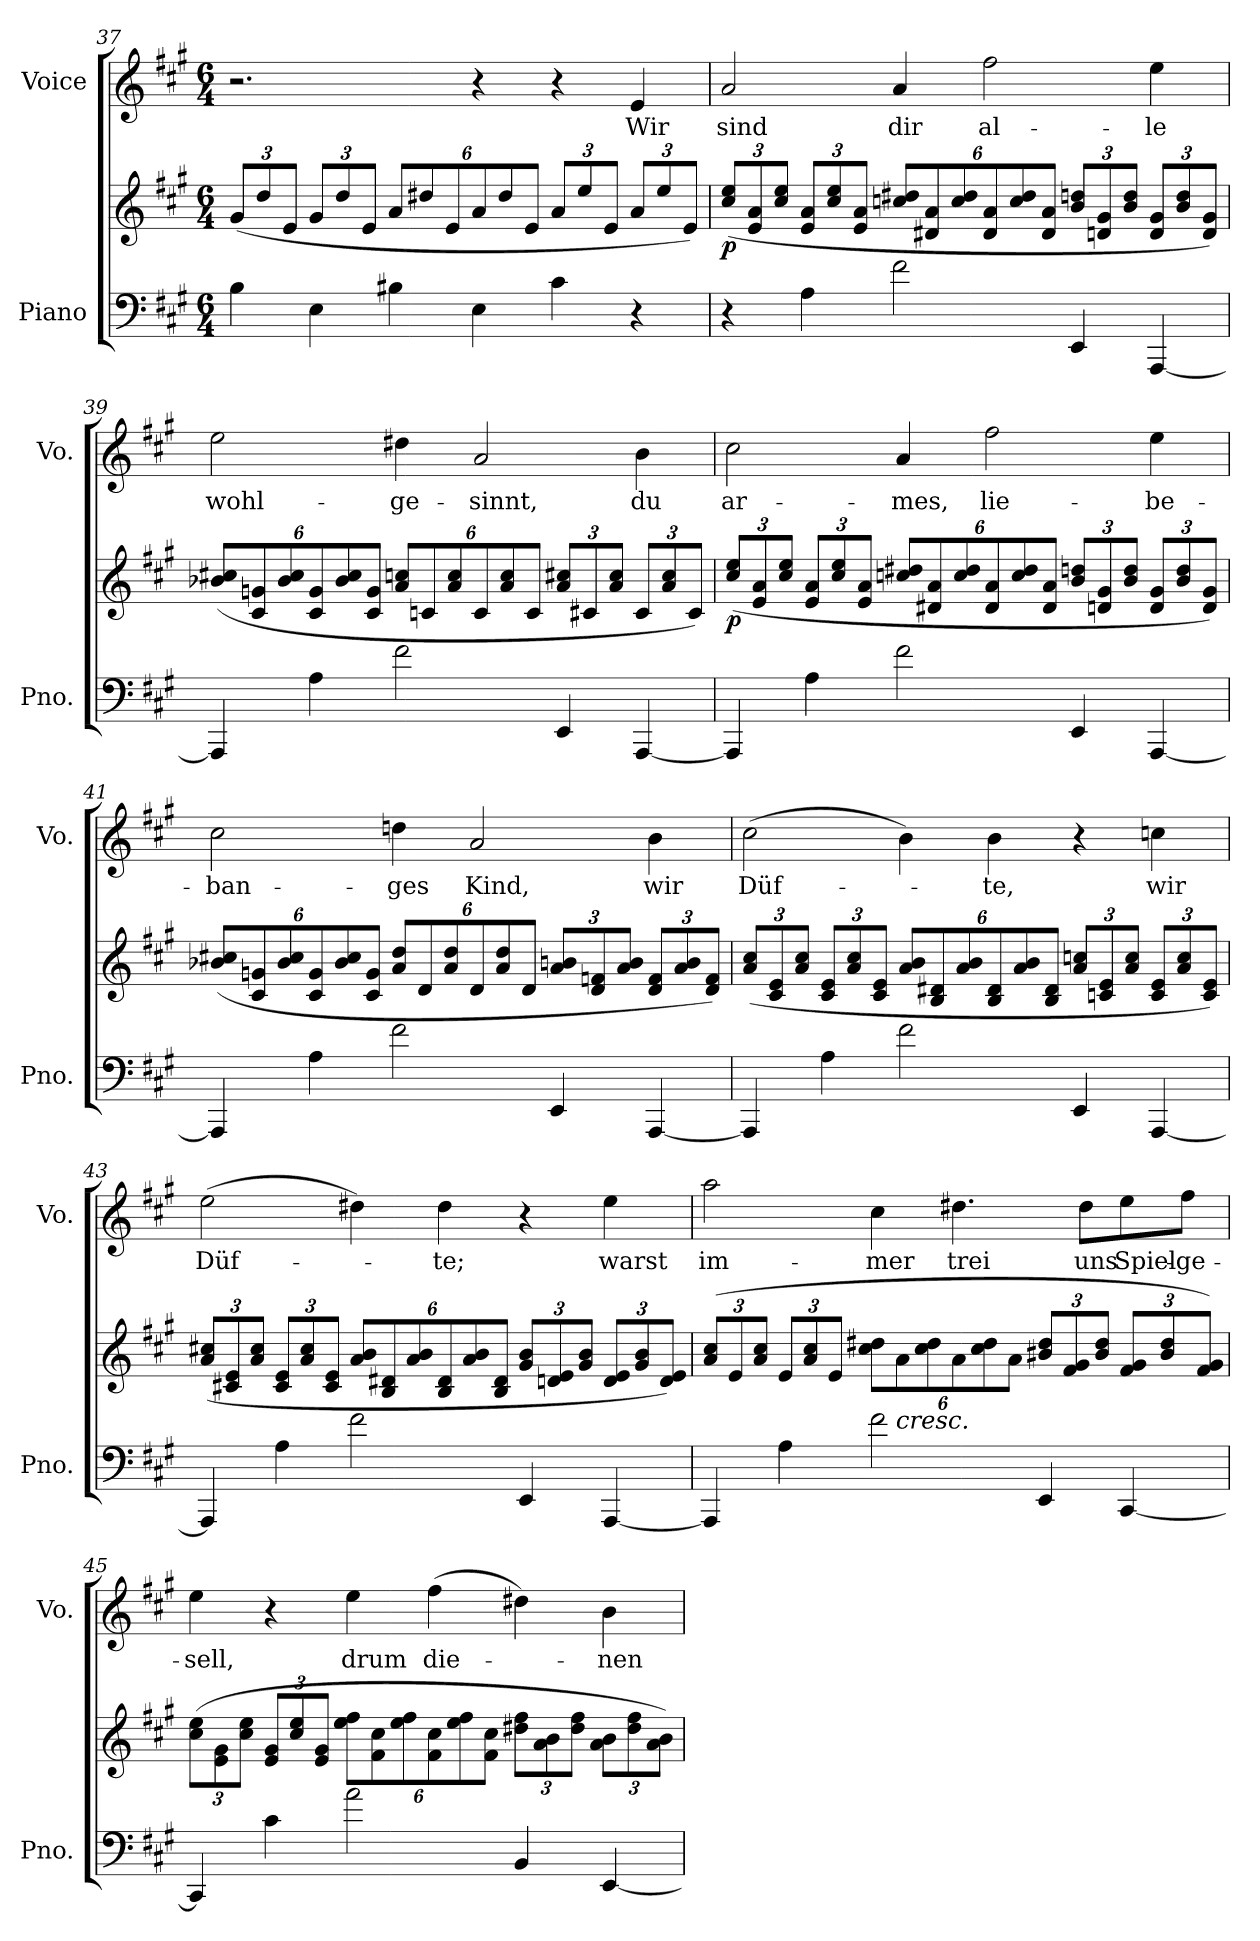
**kern	**kern	**dynam	**kern	**text
*part2	*part2	*part2	*part1	*part1
*staff3	*staff2	*staff2/3	*staff1	*staff1
*I"Piano	*	*	*I"Voice	*
*I'Pno.	*	*	*I'Vo.	*
*clefF4	*clefG2	*	*clefG2	*
*k[f#c#g#]	*k[f#c#g#]	*	*k[f#c#g#]	*
*M6/4	*M6/4	*	*M6/4	*
*	*Xbrackettup	*	*	*
=37	=37	=37	=37	=37
4B\	(>12g#/L	.	2.r	.
.	12dd/	.	.	.
.	12e/J	.	.	.
4E\	12g#/L	.	.	.
.	12dd/	.	.	.
.	12e/J	.	.	.
*	*brackettup	*	*	*
4B#X\	12a/L	.	.	.
.	12dd#X/	.	.	.
.	12e/	.	.	.
4E\	12a/	.	4r	.
.	12dd#/	.	.	.
.	12e/J	.	.	.
*	*Xbrackettup	*	*	*
4c#\	12a/L	.	4r	.
.	12ee/	.	.	.
.	12e/J	.	.	.
4r	12a/L	.	4e/	Wir
.	12ee/	.	.	.
.	12e/J)	.	.	.
=38	=38	=38	=38	=38
!	!	!LO:DY:b	!	!
4r	(>12cc#/ 12ee/L	p	2a/	sind
.	12e/ 12a/	.	.	.
.	12cc#/ 12ee/J	.	.	.
4A\	12e/ 12a/L	.	.	.
.	12cc#/ 12ee/	.	.	.
.	12e/ 12a/J	.	.	.
*	*brackettup	*	*	*
2f#\	12ccn/ 12dd#X/L	.	4a/	dir
.	12d#X/ 12a/	.	.	.
.	12cc/ 12dd#/	.	.	.
.	12d#/ 12a/	.	2ff#\	al-
.	12cc/ 12dd#/	.	.	.
.	12d#/ 12a/J	.	.	.
*	*Xbrackettup	*	*	*
4EE/	12b/ 12ddn/L	.	.	.
.	12dn/ 12g#/	.	.	.
.	12b/ 12dd/J	.	.	.
[4AAA/	12d/ 12g#/L	.	4ee\	-le
.	12b/ 12dd/	.	.	.
.	12d/ 12g#/J)	.	.	.
=39	=39	=39	=39	=39
*	*brackettup	*	*	*
4AAA/]	(>12b-X/ 12cc#X/L	.	2ee\	wohl-
.	12c#/ 12gn/	.	.	.
.	12b-/ 12cc#/	.	.	.
4A\	12c#/ 12g/	.	.	.
.	12b-/ 12cc#/	.	.	.
.	12c#/ 12g/J	.	.	.
2f#\	12a/ 12ccn/L	.	4dd#X\	-ge-
.	12cn/	.	.	.
.	12a/ 12cc/	.	.	.
.	12c/	.	2a/	-sinnt,
.	12a/ 12cc/	.	.	.
.	12c/J	.	.	.
*	*Xbrackettup	*	*	*
4EE/	12a/ 12cc#X/L	.	.	.
.	12c#X/	.	.	.
.	12a/ 12cc#/J	.	.	.
[4AAA/	12c#/L	.	4b\	du
.	12a/ 12cc#/	.	.	.
.	12c#/J)	.	.	.
=40	=40	=40	=40	=40
!	!	!LO:DY:b	!	!
4AAA/]	(>12cc#/ 12ee/L	p	2cc#\	ar-
.	12e/ 12a/	.	.	.
.	12cc#/ 12ee/J	.	.	.
4A\	12e/ 12a/L	.	.	.
.	12cc#/ 12ee/	.	.	.
.	12e/ 12a/J	.	.	.
*	*brackettup	*	*	*
2f#\	12ccn/ 12dd#X/L	.	4a/	-mes,
.	12d#X/ 12a/	.	.	.
.	12cc/ 12dd#/	.	.	.
.	12d#/ 12a/	.	2ff#\	lie-
.	12cc/ 12dd#/	.	.	.
.	12d#/ 12a/J	.	.	.
*	*Xbrackettup	*	*	*
4EE/	12b/ 12ddn/L	.	.	.
.	12dn/ 12g#/	.	.	.
.	12b/ 12dd/J	.	.	.
[4AAA/	12d/ 12g#/L	.	4ee\	-be-
.	12b/ 12dd/	.	.	.
.	12d/ 12g#/J)	.	.	.
=41	=41	=41	=41	=41
*	*brackettup	*	*	*
4AAA/]	(>12b-X/ 12cc#X/L	.	2cc#\	-ban-
.	12c#/ 12gn/	.	.	.
.	12b-/ 12cc#/	.	.	.
4A\	12c#/ 12g/	.	.	.
.	12b-/ 12cc#/	.	.	.
.	12c#/ 12g/J	.	.	.
2f#\	12a/ 12dd/L	.	4ddn\	-ges
.	12d/	.	.	.
.	12a/ 12dd/	.	.	.
.	12d/	.	2a/	Kind,
.	12a/ 12dd/	.	.	.
.	12d/J	.	.	.
*	*Xbrackettup	*	*	*
4EE/	12a/ 12bn/L	.	.	.
.	12d/ 12fn/	.	.	.
.	12a/ 12b/J	.	.	.
[4AAA/	12d/ 12f/L	.	4b\	wir
.	12a/ 12b/	.	.	.
.	12d/ 12f/J)	.	.	.
=42	=42	=42	=42	=42
4AAA/]	(>12a/ 12cc#/L	.	(2cc#\	Düf-
.	12c#/ 12e/	.	.	.
.	12a/ 12cc#/J	.	.	.
4A\	12c#/ 12e/L	.	.	.
.	12a/ 12cc#/	.	.	.
.	12c#/ 12e/J	.	.	.
*	*brackettup	*	*	*
2f#\	12a/ 12b/L	.	4b\)	.
.	12B/ 12d#X/	.	.	.
.	12a/ 12b/	.	.	.
.	12B/ 12d#/	.	4b\	-te,
.	12a/ 12b/	.	.	.
.	12B/ 12d#/J	.	.	.
*	*Xbrackettup	*	*	*
4EE/	12a/ 12ccn/L	.	4r	.
.	12cn/ 12e/	.	.	.
.	12a/ 12cc/J	.	.	.
[4AAA/	12c/ 12e/L	.	4ccn\	wir
.	12a/ 12cc/	.	.	.
.	12c/ 12e/J)	.	.	.
=43	=43	=43	=43	=43
4AAA/]	(>12a/ 12cc#X/L	.	(2ee\	Düf-
.	12c#X/ 12e/	.	.	.
.	12a/ 12cc#/J	.	.	.
4A\	12c#/ 12e/L	.	.	.
.	12a/ 12cc#/	.	.	.
.	12c#/ 12e/J	.	.	.
*	*brackettup	*	*	*
2f#\	12a/ 12b/L	.	4dd#X\)	.
.	12B/ 12d#X/	.	.	.
.	12a/ 12b/	.	.	.
.	12B/ 12d#/	.	4dd#\	-te;
.	12a/ 12b/	.	.	.
.	12B/ 12d#/J	.	.	.
*	*Xbrackettup	*	*	*
4EE/	12g#/ 12b/L	.	4r	.
.	12dn/ 12e/	.	.	.
.	12g#/ 12b/J	.	.	.
[4AAA/	12d/ 12e/L	.	4ee\	warst
.	12g#/ 12b/	.	.	.
.	12d/ 12e/J)	.	.	.
=44	=44	=44	=44	=44
4AAA/]	(>12a/ 12cc#/L	.	2aa\	im-
.	12e/	.	.	.
.	12a/ 12cc#/J	.	.	.
4A\	12e/L	.	.	.
.	12a/ 12cc#/	.	.	.
.	12e/J	.	.	.
*	*brackettup	*	*	*
2f#\	12cc#\ 12dd#X\L	.	4cc#\	-mer
!	!LO:TX:b:i:t=cresc.	!	!	!
.	12a\	.	.	.
.	12cc#\ 12dd#\	.	.	.
.	12a\	.	4.dd#X\	trei
.	12cc#\ 12dd#\	.	.	.
.	12a\J	.	.	.
*	*Xbrackettup	*	*	*
4EE/	12b#X/ 12dd#/L	.	.	.
.	12f#/ 12g#/	.	.	.
.	.	.	8dd#\L	uns
.	12b#/ 12dd#/J	.	.	.
[4CC#/	12f#/ 12g#/L	.	8ee\	Spiel-
.	12b#/ 12dd#/	.	.	.
.	.	.	8ff#\J	-ge-
.	12f#/ 12g#/J)	.	.	.
=45	=45	=45	=45	=45
4CC#/]	(12cc#\ 12ee\L	.	4ee\	-sell,
.	12e\ 12g#\	.	.	.
.	12cc#\ 12ee\J	.	.	.
4c#\	12e/ 12g#/L	.	4r	.
.	12cc#/ 12ee/	.	.	.
.	12e/ 12g#/J	.	.	.
*	*brackettup	*	*	*
2a\	12ee\ 12ff#\L	.	4ee\	drum
.	12f#\ 12cc#\	.	.	.
.	12ee\ 12ff#\	.	.	.
.	12f#\ 12cc#\	.	(4ff#\	die-
.	12ee\ 12ff#\	.	.	.
.	12f#\ 12cc#\J	.	.	.
*	*Xbrackettup	*	*	*
4BB/	12dd#X\ 12ff#\L	.	4dd#X\)	.
.	12a\ 12b\	.	.	.
.	12dd#\ 12ff#\J	.	.	.
[4EE/	12a\ 12b\L	.	4b\	-nen
.	12dd#\ 12ff#\	.	.	.
.	12a\ 12b\J)	.	.	.
=	=	=	=	=
*-	*-	*-	*-	*-
